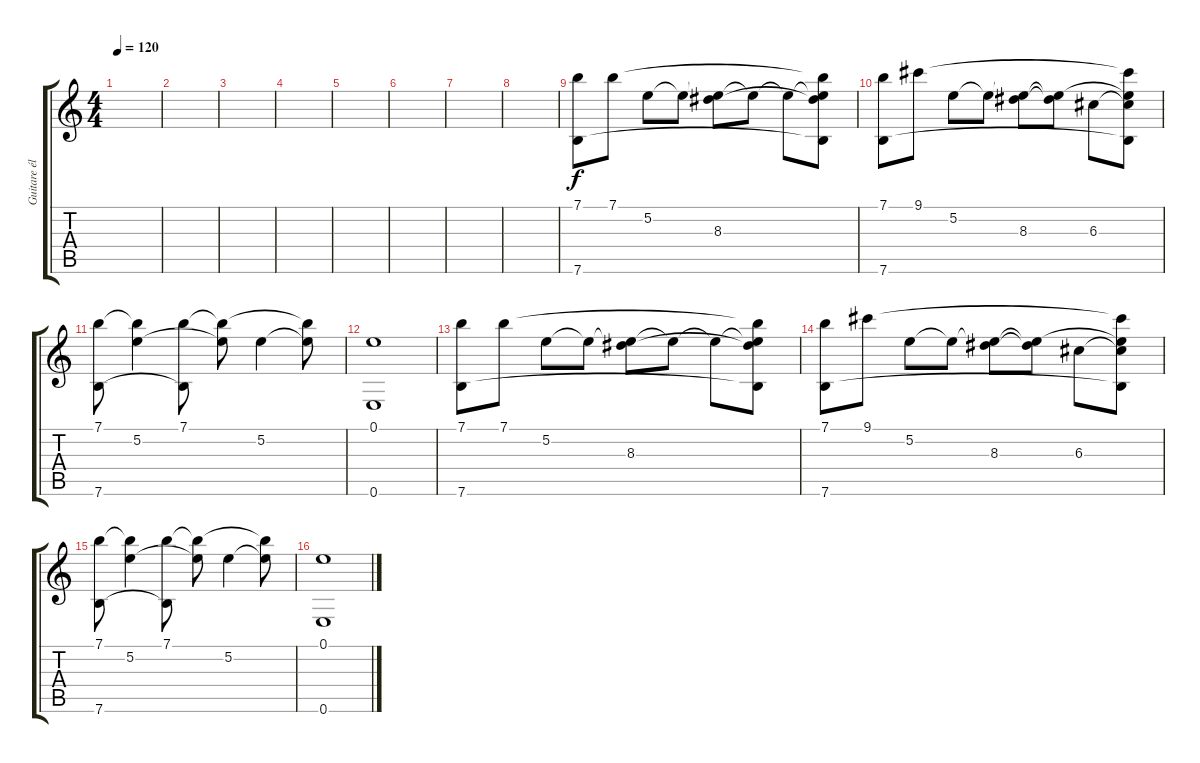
\track ("Guitare électro-accoustique" "Guitare él") {instrument acousticguitarsteel}
\staff {score tabs}
\tuning (E4 B3 G3 D3 A2 E2) {hide}
\ts (4 4)
\tempo 120
\clef g2
\ks c
|
|
|
|
|
|
|
|
(7.1 7.6).8 7.1.8 5.2.8 5.2{t}.8 (5.2{t} 8.3).8 5.2{t}.8 5.2{t}.8 (7.1{t} 5.2{t} 8.3{t} 7.6{t}).8 |
(7.1 7.6).8 9.1.8 5.2.8 5.2{t}.8 (5.2{t} 8.3).8 (5.2{t} 8.3{t}).8 6.3.8 (9.1{t} 5.2{t} 6.3{t} 7.6{t}).8 |
(7.1 7.6).8 (7.1{t} 5.2).4 (7.1 7.6{t}).8 (7.1{t} 5.2{t}).8 5.2.4 (7.1{t} 5.2{t}).8 |
(0.1 0.6).1 |
(7.1 7.6).8 7.1.8 5.2.8 5.2{t}.8 (5.2{t} 8.3).8 5.2{t}.8 5.2{t}.8 (7.1{t} 5.2{t} 8.3{t} 7.6{t}).8 |
(7.1 7.6).8 9.1.8 5.2.8 5.2{t}.8 (5.2{t} 8.3).8 (5.2{t} 8.3{t}).8 6.3.8 (9.1{t} 5.2{t} 6.3{t} 7.6{t}).8 |
(7.1 7.6).8 (7.1{t} 5.2).4 (7.1 7.6{t}).8 (7.1{t} 5.2{t}).8 5.2.4 (7.1{t} 5.2{t}).8 |
(0.1 0.6).1
